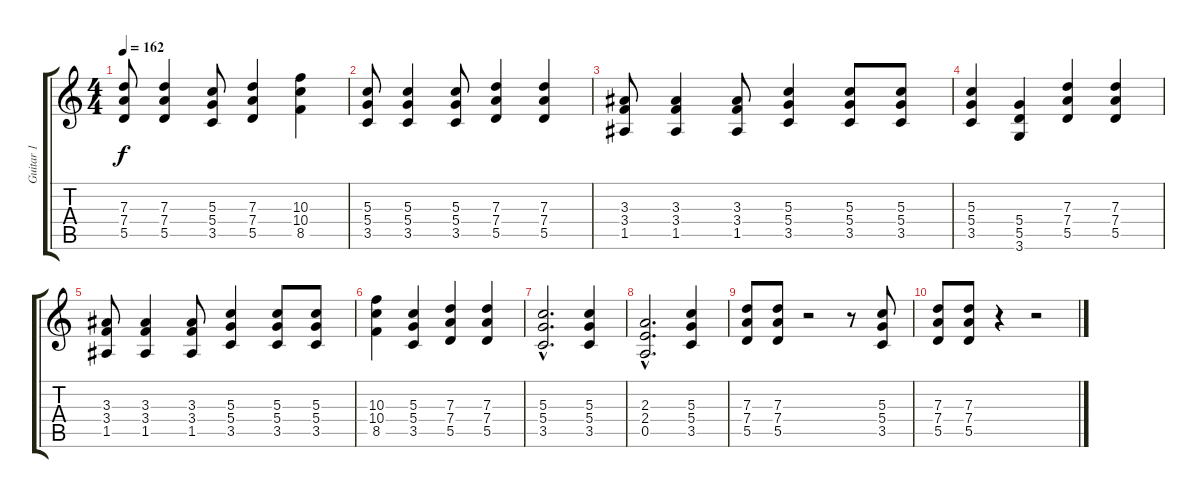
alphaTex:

\track ("Guitar 1" "Guitar 1") {instrument distortionguitar}
\staff {score tabs}
\tuning (E4 B3 G3 D3 A2 E2) {hide}
\ts (4 4)
\tempo 162
\clef g2
\ks c
(7.3 7.4 5.5).8{dy f} (7.3 7.4 5.5).4 (5.3 5.4 3.5).8 (7.3 7.4 5.5).4 (10.3 10.4 8.5).4 |
(5.3 5.4 3.5).8 (5.3 5.4 3.5).4 (5.3 5.4 3.5).8 (7.3 7.4 5.5).4 (7.3 7.4 5.5).4 |
(3.3 3.4 1.5).8 (3.3 3.4 1.5).4 (3.3 3.4 1.5).8 (5.3 5.4 3.5).4 (5.3 5.4 3.5).8 (5.3 5.4 3.5).8 |
(5.3 5.4 3.5).4 (5.4 5.5 3.6).4 (7.3 7.4 5.5).4 (7.3 7.4 5.5).4 |
(3.3 3.4 1.5).8 (3.3 3.4 1.5).4 (3.3 3.4 1.5).8 (5.3 5.4 3.5).4 (5.3 5.4 3.5).8 (5.3 5.4 3.5).8 |
(10.3 10.4 8.5).4 (5.3 5.4 3.5).4 (7.3 7.4 5.5).4 (7.3 7.4 5.5).4 |
(5.3{hac} 5.4{hac} 3.5{hac}).2{d} (5.3 5.4 3.5).4 |
(2.3{hac} 2.4{hac} 0.5{hac}).2{d} (5.3 5.4 3.5).4 |
(7.3 7.4 5.5).8 (7.3 7.4 5.5).8 r.2 r.8 (5.3 5.4 3.5).8 |
(7.3 7.4 5.5).8 (7.3 7.4 5.5).8 r.4 r.2
